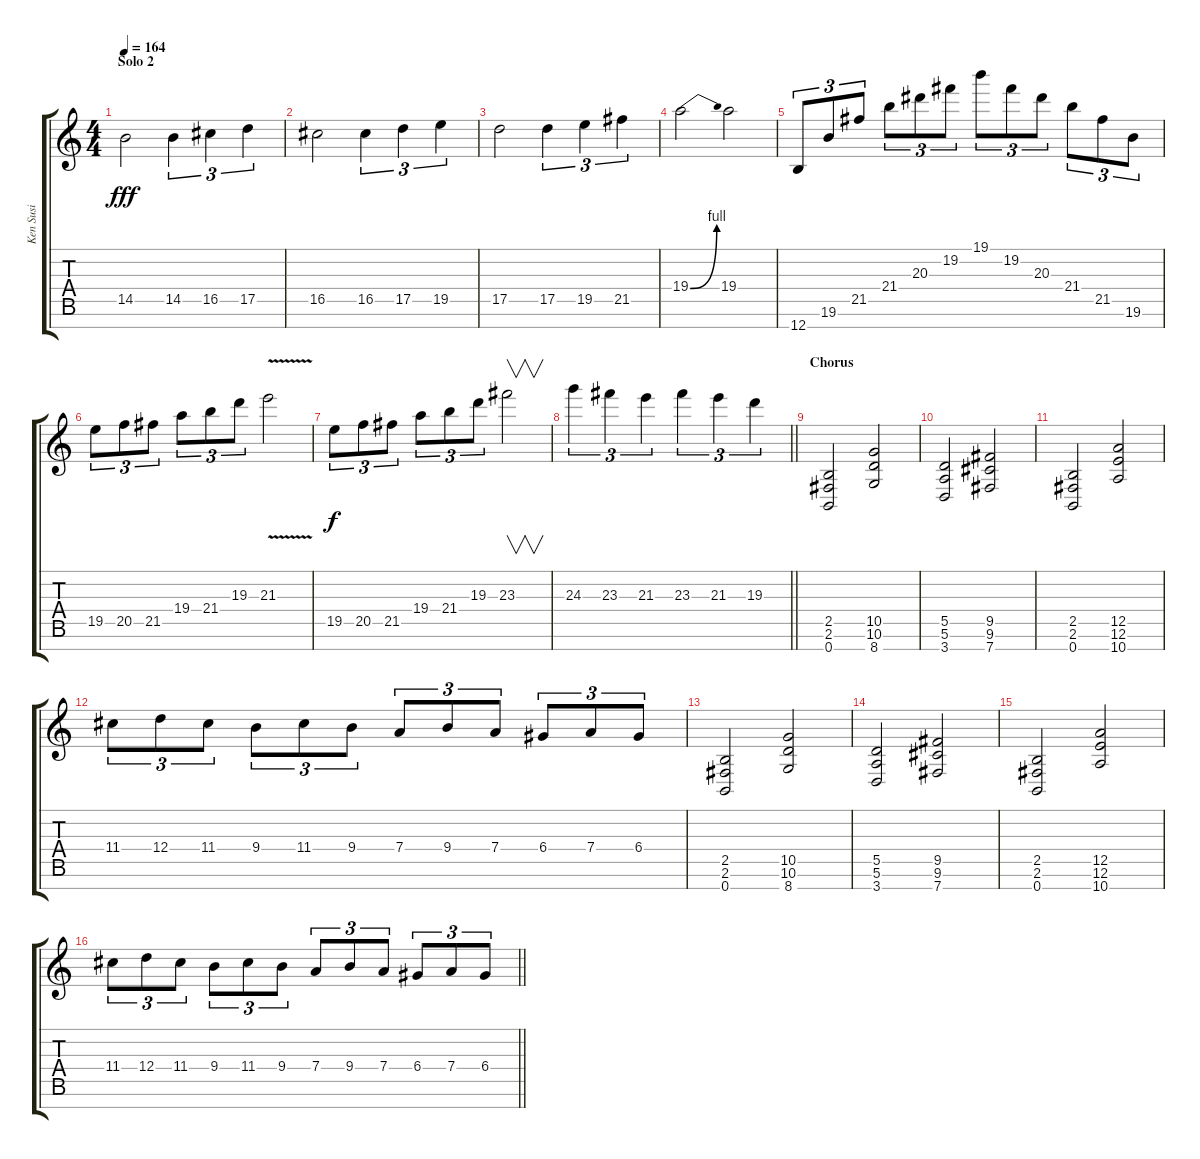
\track ("Ken Susi" "Ken Susi") {instrument overdrivenguitar}
\staff {score tabs}
\tuning (E4 B3 G3 D3 A2 E2 B1) {hide}
\ts (4 4)
\section ("" "Solo 2")
\tempo 164
\clef g2
\ks c
14.5.2{dy fff} 14.5.4{tu (3 2)} 16.5.4{tu (3 2)} 17.5.4{tu (3 2)} |
16.5.2 16.5.4{tu (3 2)} 17.5.4{tu (3 2)} 19.5.4{tu (3 2)} |
17.5.2 17.5.4{tu (3 2)} 19.5.4{tu (3 2)} 21.5.4{tu (3 2)} |
19.4{be (bend 0 0 60 4)}.2 19.4.2 |
12.7.8{tu (3 2)} 19.6.8{tu (3 2)} 21.5.8{tu (3 2)} 21.4.8{tu (3 2)} 20.3.8{tu (3 2)} 19.2.8{tu (3 2)} 19.1.8{tu (3 2)} 19.2.8{tu (3 2)} 20.3.8{tu (3 2)} 21.4.8{tu (3 2)} 21.5.8{tu (3 2)} 19.6.8{tu (3 2)} |
19.5.8{tu (3 2)} 20.5.8{tu (3 2)} 21.5.8{tu (3 2)} 19.4.8{tu (3 2)} 21.4.8{tu (3 2)} 19.3.8{tu (3 2)} 21.3{v}.2 |
19.5.8{tu (3 2) dy f} 20.5.8{tu (3 2)} 21.5.8{tu (3 2)} 19.4.8{tu (3 2)} 21.4.8{tu (3 2)} 19.3.8{tu (3 2)} 23.3.2{v} |
\barLineRight lightlight
24.3.4{tu (3 2)} 23.3.4{tu (3 2)} 21.3.4{tu (3 2)} 23.3.4{tu (3 2)} 21.3.4{tu (3 2)} 19.3.4{tu (3 2)} |
\section ("" "Chorus")
(2.5 2.6 0.7).2 (10.5 10.6 8.7).2 |
(5.5 5.6 3.7).2 (9.5 9.6 7.7).2 |
(2.5 2.6 0.7).2 (12.5 12.6 10.7).2 |
11.4.8{tu (3 2)} 12.4.8{tu (3 2)} 11.4.8{tu (3 2)} 9.4.8{tu (3 2)} 11.4.8{tu (3 2)} 9.4.8{tu (3 2)} 7.4.8{tu (3 2)} 9.4.8{tu (3 2)} 7.4.8{tu (3 2)} 6.4.8{tu (3 2)} 7.4.8{tu (3 2)} 6.4.8{tu (3 2)} |
(2.5 2.6 0.7).2 (10.5 10.6 8.7).2 |
(5.5 5.6 3.7).2 (9.5 9.6 7.7).2 |
(2.5 2.6 0.7).2 (12.5 12.6 10.7).2 |
\barLineRight lightlight
11.4.8{tu (3 2)} 12.4.8{tu (3 2)} 11.4.8{tu (3 2)} 9.4.8{tu (3 2)} 11.4.8{tu (3 2)} 9.4.8{tu (3 2)} 7.4.8{tu (3 2)} 9.4.8{tu (3 2)} 7.4.8{tu (3 2)} 6.4.8{tu (3 2)} 7.4.8{tu (3 2)} 6.4.8{tu (3 2)}
